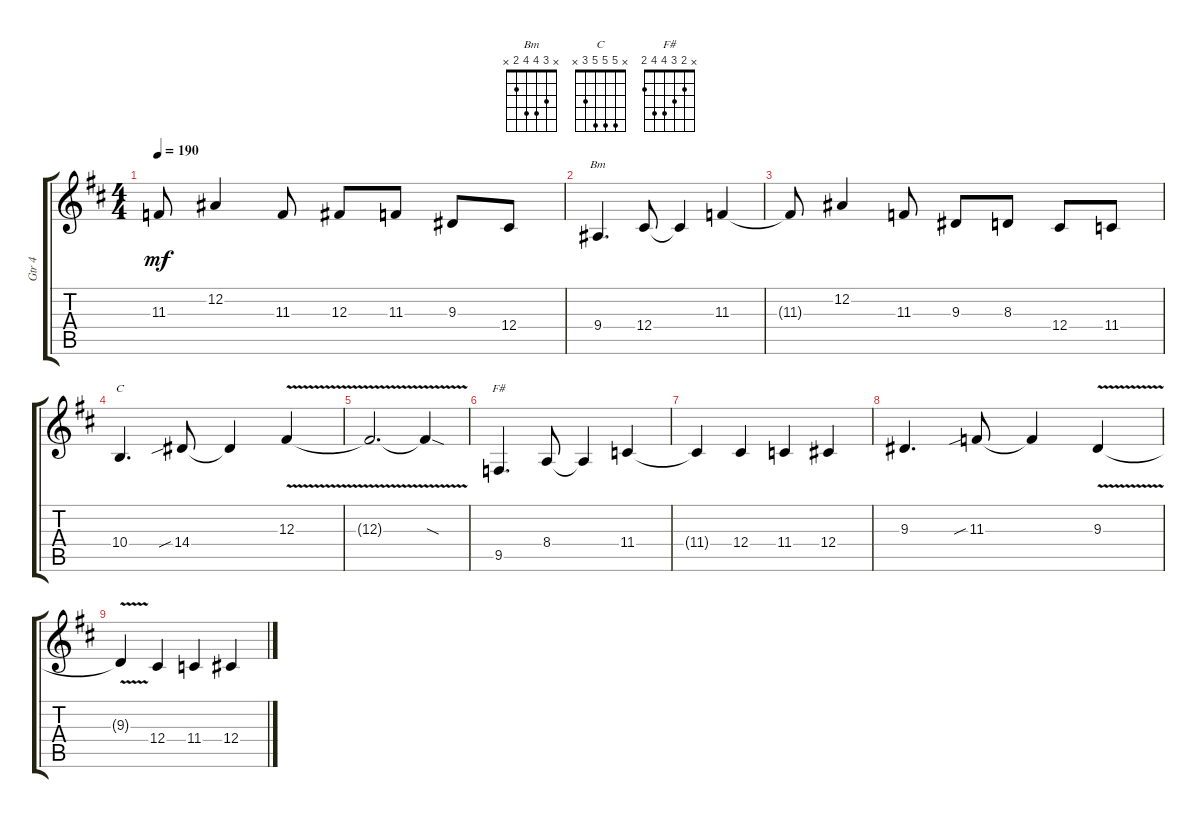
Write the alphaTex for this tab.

\track ("Gtr 4" "Gtr 4") {instrument acousticgrandpiano}
\staff {score tabs}
\tuning (Eb4 Bb3 Gb3 Db3 Ab2 Eb2) {hide}
\chord ("Bm" x 3 4 4 2 x)
\chord ("C" x 5 5 5 3 x)
\chord ("F#" x 2 3 4 4 2)
\ts (4 4)
\tempo 190
\clef g2
\ks d
11.3{t}.8{dy mf} 12.2.4 11.3.8 12.3.8 11.3.8 9.3.8 12.4.8 |
9.4.4{d ch "Bm"} 12.4.8 12.4{t}.4 11.3.4 |
11.3{t}.8 12.2.4 11.3.8 9.3.8 8.3.8 12.4.8 11.4.8 |
10.4.4{d ch "C"} 14.4{sib}.8 14.4{t}.4 12.3{v}.4 |
12.3{v t}.2{d} 12.3{sod t}.4 |
9.5.4{d ch "F#"} 8.4.8 8.4{t}.4 11.4.4 |
11.4{t}.4 12.4.4 11.4.4 12.4.4 |
9.3.4{d} 11.3{sib}.8 11.3{t}.4 9.3{v}.4 |
9.3{v t}.4 12.4.4 11.4.4 12.4.4
